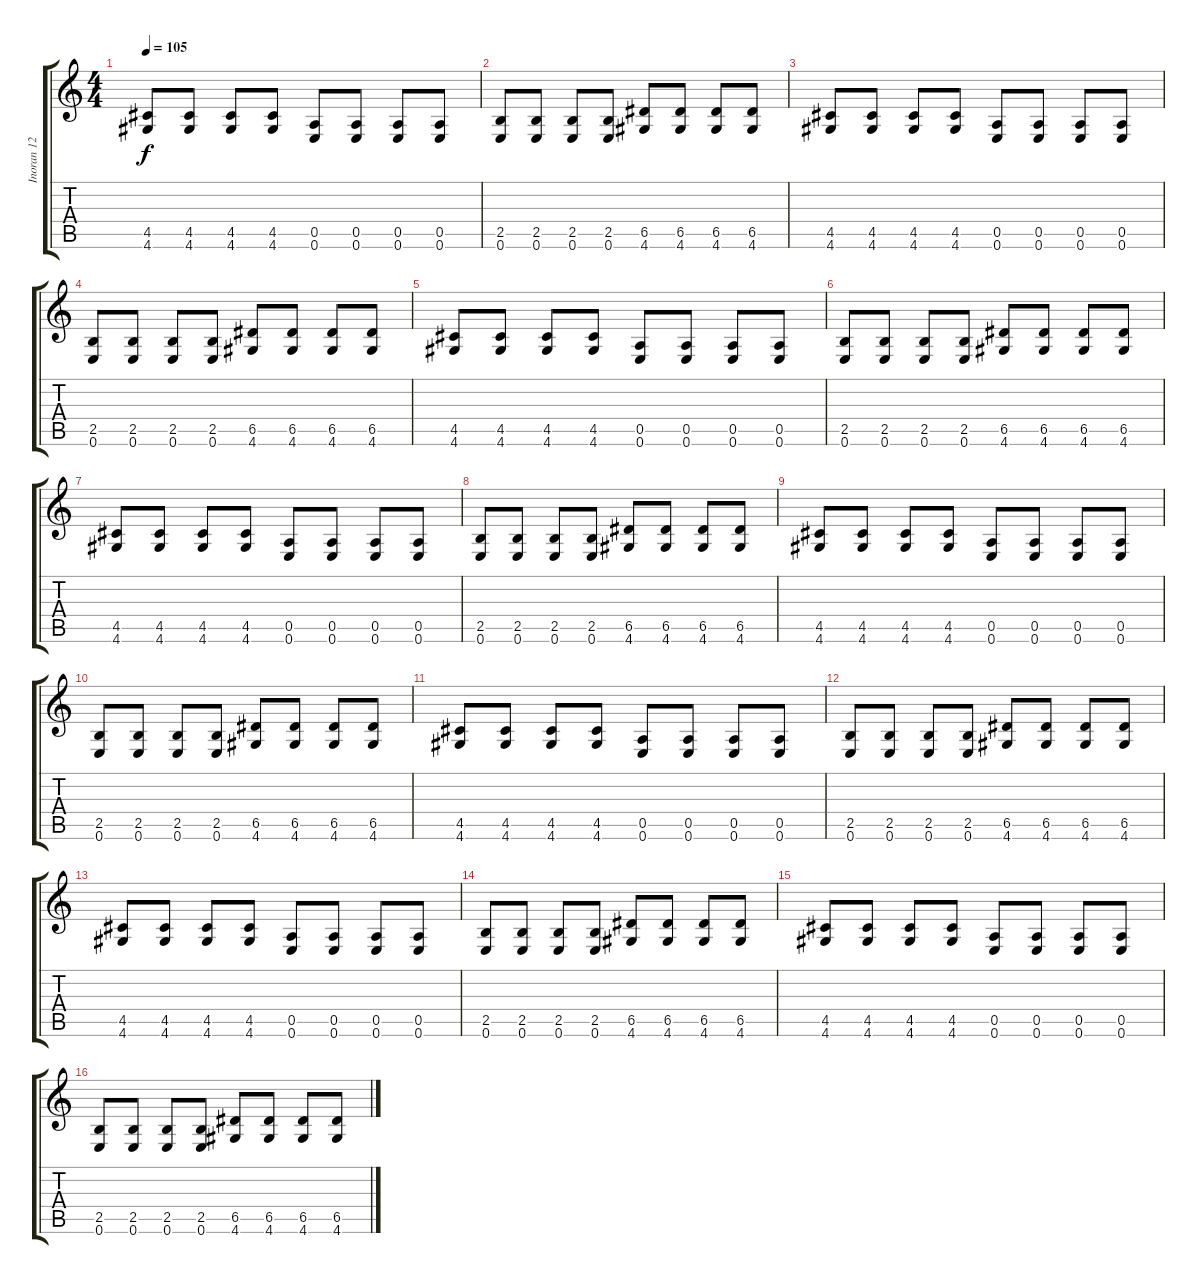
\track ("Inoran 12 String" "Inoran 12 ") {instrument distortionguitar}
\staff {score tabs}
\tuning (E4 B3 G3 D3 A2 E2) {hide}
\ts (4 4)
\tempo 105
\clef g2
\ks c
(4.5 4.6).8{dy f} (4.5 4.6).8 (4.5 4.6).8 (4.5 4.6).8 (0.5 0.6).8 (0.5 0.6).8 (0.5 0.6).8 (0.5 0.6).8 |
(2.5 0.6).8 (2.5 0.6).8 (2.5 0.6).8 (2.5 0.6).8 (6.5 4.6).8 (6.5 4.6).8 (6.5 4.6).8 (6.5 4.6).8 |
(4.5 4.6).8 (4.5 4.6).8 (4.5 4.6).8 (4.5 4.6).8 (0.5 0.6).8 (0.5 0.6).8 (0.5 0.6).8 (0.5 0.6).8 |
(2.5 0.6).8 (2.5 0.6).8 (2.5 0.6).8 (2.5 0.6).8 (6.5 4.6).8 (6.5 4.6).8 (6.5 4.6).8 (6.5 4.6).8 |
(4.5 4.6).8 (4.5 4.6).8 (4.5 4.6).8 (4.5 4.6).8 (0.5 0.6).8 (0.5 0.6).8 (0.5 0.6).8 (0.5 0.6).8 |
(2.5 0.6).8 (2.5 0.6).8 (2.5 0.6).8 (2.5 0.6).8 (6.5 4.6).8 (6.5 4.6).8 (6.5 4.6).8 (6.5 4.6).8 |
(4.5 4.6).8 (4.5 4.6).8 (4.5 4.6).8 (4.5 4.6).8 (0.5 0.6).8 (0.5 0.6).8 (0.5 0.6).8 (0.5 0.6).8 |
(2.5 0.6).8 (2.5 0.6).8 (2.5 0.6).8 (2.5 0.6).8 (6.5 4.6).8 (6.5 4.6).8 (6.5 4.6).8 (6.5 4.6).8 |
(4.5 4.6).8 (4.5 4.6).8 (4.5 4.6).8 (4.5 4.6).8 (0.5 0.6).8 (0.5 0.6).8 (0.5 0.6).8 (0.5 0.6).8 |
(2.5 0.6).8 (2.5 0.6).8 (2.5 0.6).8 (2.5 0.6).8 (6.5 4.6).8 (6.5 4.6).8 (6.5 4.6).8 (6.5 4.6).8 |
(4.5 4.6).8 (4.5 4.6).8 (4.5 4.6).8 (4.5 4.6).8 (0.5 0.6).8 (0.5 0.6).8 (0.5 0.6).8 (0.5 0.6).8 |
(2.5 0.6).8 (2.5 0.6).8 (2.5 0.6).8 (2.5 0.6).8 (6.5 4.6).8 (6.5 4.6).8 (6.5 4.6).8 (6.5 4.6).8 |
(4.5 4.6).8 (4.5 4.6).8 (4.5 4.6).8 (4.5 4.6).8 (0.5 0.6).8 (0.5 0.6).8 (0.5 0.6).8 (0.5 0.6).8 |
(2.5 0.6).8 (2.5 0.6).8 (2.5 0.6).8 (2.5 0.6).8 (6.5 4.6).8 (6.5 4.6).8 (6.5 4.6).8 (6.5 4.6).8 |
(4.5 4.6).8 (4.5 4.6).8 (4.5 4.6).8 (4.5 4.6).8 (0.5 0.6).8 (0.5 0.6).8 (0.5 0.6).8 (0.5 0.6).8 |
(2.5 0.6).8 (2.5 0.6).8 (2.5 0.6).8 (2.5 0.6).8 (6.5 4.6).8 (6.5 4.6).8 (6.5 4.6).8 (6.5 4.6).8
